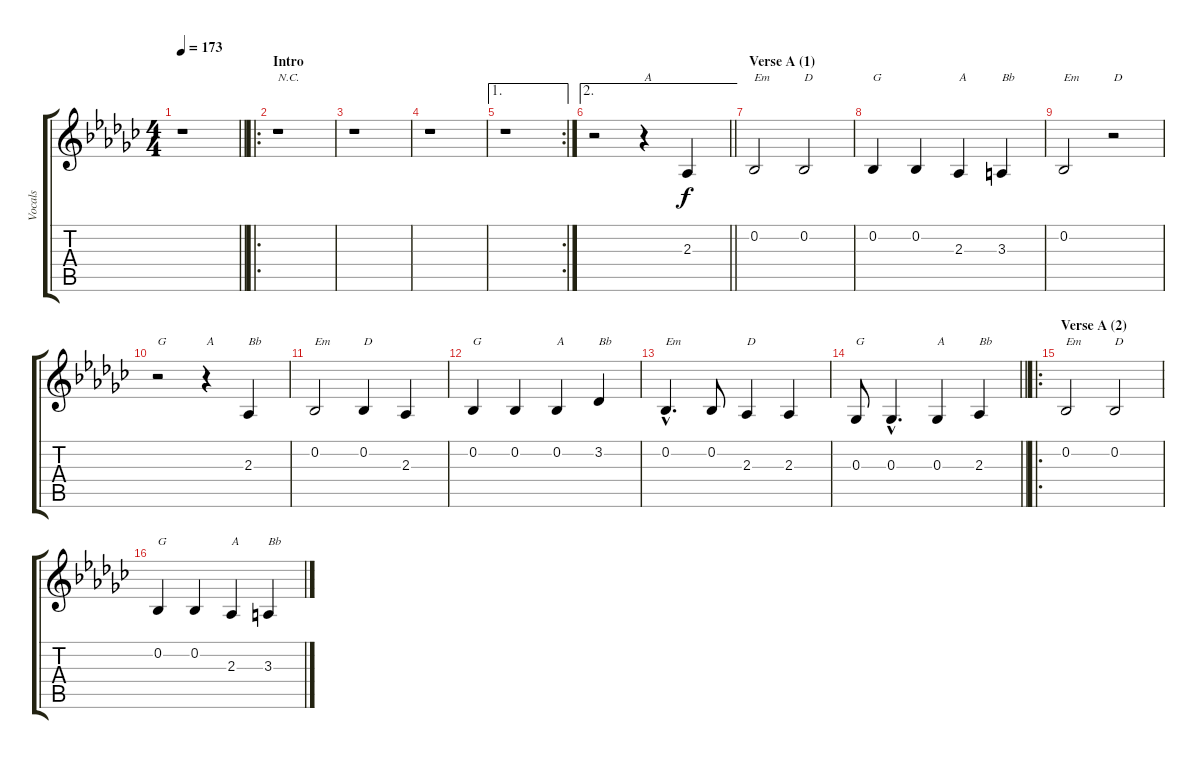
\track ("Vocals" "Vocals") {instrument sopranosax}
\staff {score tabs}
\tuning (Eb4 Bb3 Gb3 Db3 Ab2 Eb2) {hide}
\ts (4 4)
\tempo 173
\clef g2
\barLineRight lightlight
\ks ebminor
r.1{dy f instrument sopranosax} |
\ro
\section ("" "Intro")
r.1{txt "N.C."} |
r.1 |
r.1 |
\ae 1
\rc 2
r.1 |
\ae 2
\barLineRight lightlight
r.2 r.4{txt "A"} 2.3.4 |
\section ("" "Verse A (1)")
0.2.2{txt "Em"} 0.2.2{txt "D"} |
0.2.4{txt "G"} 0.2.4 2.3.4{txt "A"} 3.3.4{txt "Bb"} |
0.2.2{txt "Em"} r.2{txt "D"} |
r.2{txt "G"} r.4{txt "A"} 2.3.4{txt "Bb"} |
0.2.2{txt "Em"} 0.2.4{txt "D"} 2.3.4 |
0.2.4{txt "G"} 0.2.4 0.2.4{txt "A"} 3.2.4{txt "Bb"} |
0.2{hac}.4{d txt "Em"} 0.2.8 2.3.4{txt "D"} 2.3.4 |
\barLineRight lightlight
0.3.8{txt "G"} 0.3{hac}.4{d} 0.3.4{txt "A"} 2.3.4{txt "Bb"} |
\ro
\section ("" "Verse A (2)")
0.2.2{txt "Em"} 0.2.2{txt "D"} |
0.2.4{txt "G"} 0.2.4 2.3.4{txt "A"} 3.3.4{txt "Bb"}
